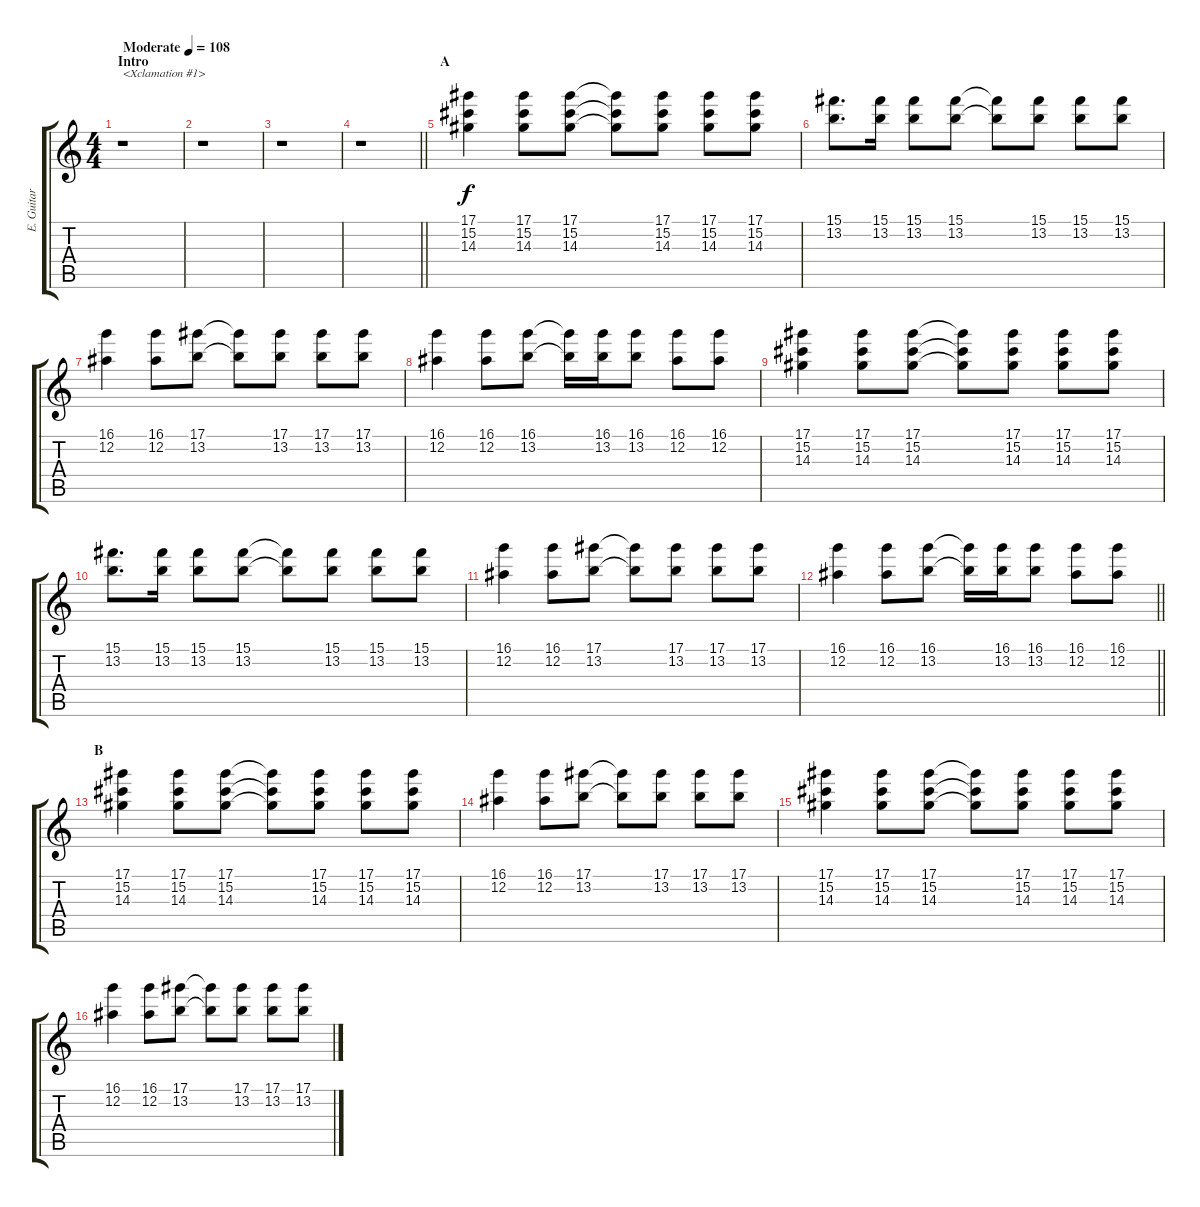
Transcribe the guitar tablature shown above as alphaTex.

\track ("E. Guitar II" "E. Guitar ") {instrument electricguitarclean}
\staff {score tabs}
\tuning (Eb4 Bb3 Gb3 Db3 Ab2 Eb2) {hide}
\ts (4 4)
\section ("" "Intro")
\tempo (108 "Moderate")
\clef g2
\ks c
r.1{txt "<Xclamation #1>" dy f instrument electricguitarclean} |
r.1 |
r.1 |
\barLineRight lightlight
r.1 |
\section ("" "A")
(17.1 15.2 14.3).4 (17.1 15.2 14.3).8 (17.1 15.2 14.3).8 (17.1{t} 15.2{t} 14.3{t}).8 (17.1 15.2 14.3).8 (17.1 15.2 14.3).8 (17.1 15.2 14.3).8 |
(15.1 13.2).8{d} (15.1 13.2).16 (15.1 13.2).8 (15.1 13.2).8 (15.1{t} 13.2{t}).8 (15.1 13.2).8 (15.1 13.2).8 (15.1 13.2).8 |
(16.1 12.2).4 (16.1 12.2).8 (17.1 13.2).8 (17.1{t} 13.2{t}).8 (17.1 13.2).8 (17.1 13.2).8 (17.1 13.2).8 |
(16.1 12.2).4 (16.1 12.2).8 (16.1 13.2).8 (16.1{t} 13.2{t}).16 (16.1 13.2).16 (16.1 13.2).8 (16.1 12.2).8 (16.1 12.2).8 |
(17.1 15.2 14.3).4 (17.1 15.2 14.3).8 (17.1 15.2 14.3).8 (17.1{t} 15.2{t} 14.3{t}).8 (17.1 15.2 14.3).8 (17.1 15.2 14.3).8 (17.1 15.2 14.3).8 |
(15.1 13.2).8{d} (15.1 13.2).16 (15.1 13.2).8 (15.1 13.2).8 (15.1{t} 13.2{t}).8 (15.1 13.2).8 (15.1 13.2).8 (15.1 13.2).8 |
(16.1 12.2).4 (16.1 12.2).8 (17.1 13.2).8 (17.1{t} 13.2{t}).8 (17.1 13.2).8 (17.1 13.2).8 (17.1 13.2).8 |
\barLineRight lightlight
(16.1 12.2).4 (16.1 12.2).8 (16.1 13.2).8 (16.1{t} 13.2{t}).16 (16.1 13.2).16 (16.1 13.2).8 (16.1 12.2).8 (16.1 12.2).8 |
\section ("" "B")
(17.1 15.2 14.3).4 (17.1 15.2 14.3).8 (17.1 15.2 14.3).8 (17.1{t} 15.2{t} 14.3{t}).8 (17.1 15.2 14.3).8 (17.1 15.2 14.3).8 (17.1 15.2 14.3).8 |
(16.1 12.2).4 (16.1 12.2).8 (17.1 13.2).8 (17.1{t} 13.2{t}).8 (17.1 13.2).8 (17.1 13.2).8 (17.1 13.2).8 |
(17.1 15.2 14.3).4 (17.1 15.2 14.3).8 (17.1 15.2 14.3).8 (17.1{t} 15.2{t} 14.3{t}).8 (17.1 15.2 14.3).8 (17.1 15.2 14.3).8 (17.1 15.2 14.3).8 |
(16.1 12.2).4 (16.1 12.2).8 (17.1 13.2).8 (17.1{t} 13.2{t}).8 (17.1 13.2).8 (17.1 13.2).8 (17.1 13.2).8
